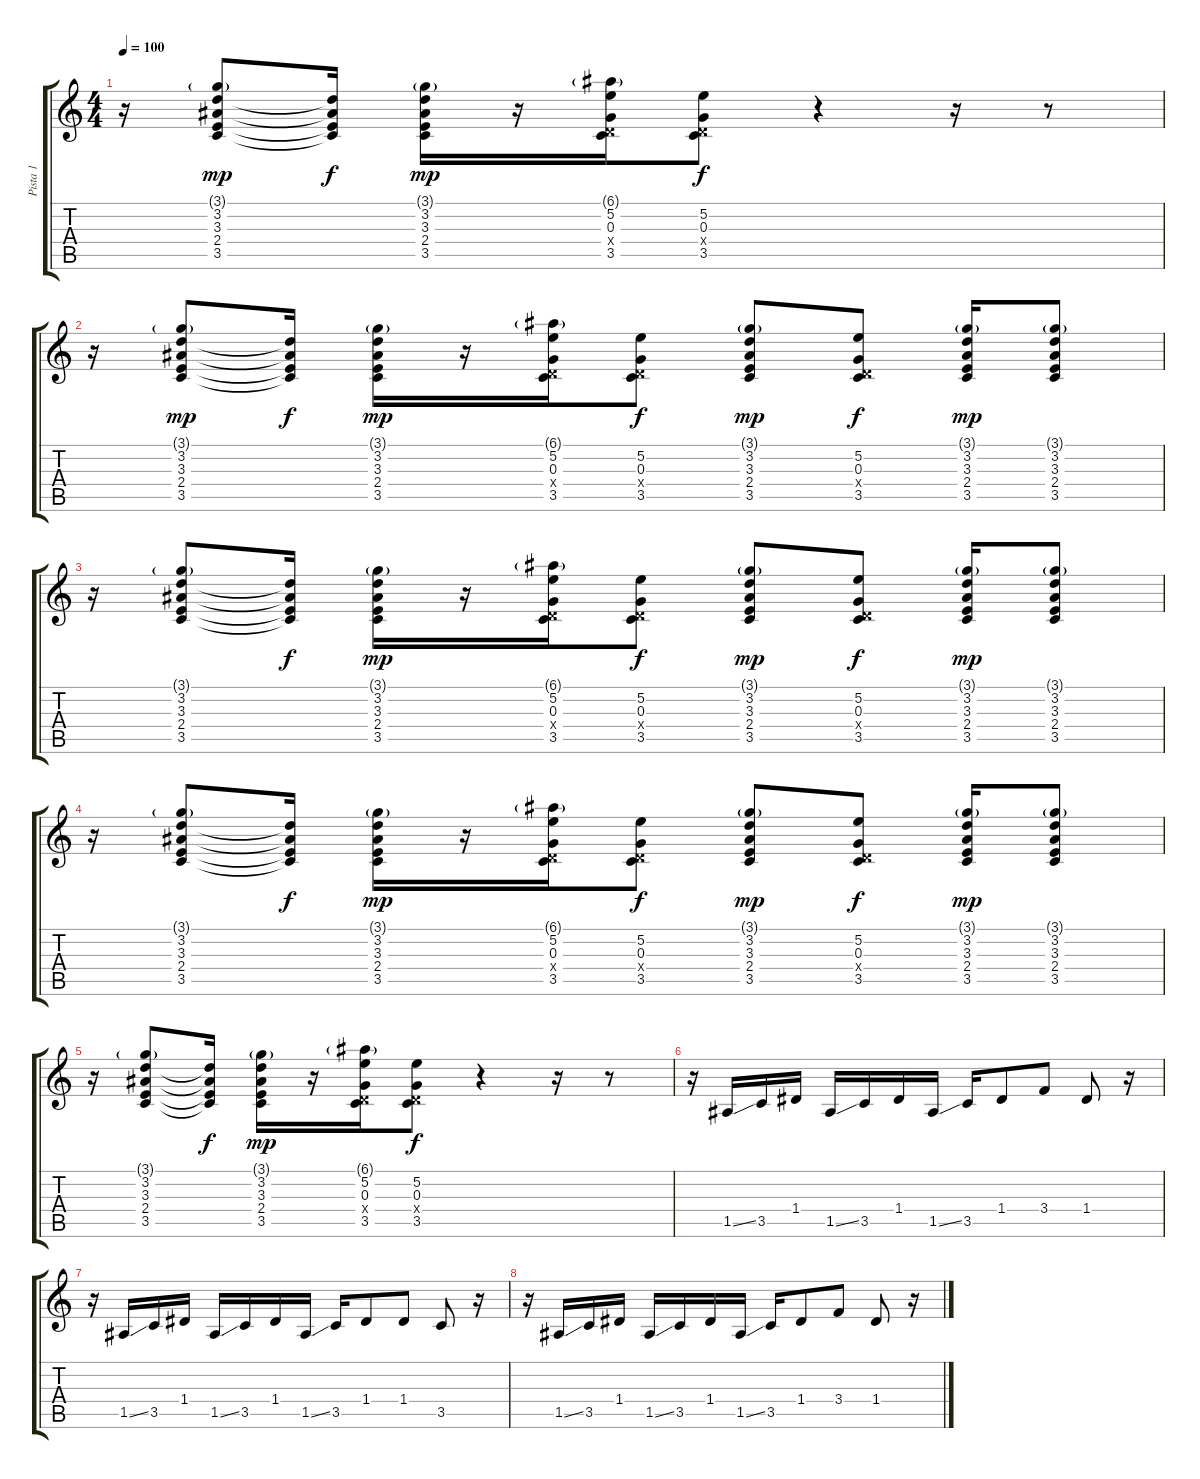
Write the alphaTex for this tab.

\track ("Pista 1" "Pista 1") {instrument electricguitarmuted}
\staff {score tabs}
\tuning (E4 B3 G3 D3 A2 E2) {hide}
\ts (4 4)
\tempo 100
\clef g2
\ks c
r.16{dy mp} (3.1{g} 3.2 3.3 2.4 3.5).8 (3.2{t} 3.3{t} 2.4{t} 3.5{t}).16{dy f} (3.1{g} 3.2 3.3 2.4 3.5).16{dy mp} r.16 (6.1{g} 5.2 0.3 0.4{x} 3.5).16 (5.2 0.3 0.4{x} 3.5).8{dy f} r.4 r.16 r.8 |
r.16 (3.1{g} 3.2 3.3 2.4 3.5).8{dy mp} (3.2{t} 3.3{t} 2.4{t} 3.5{t}).16{dy f} (3.1{g} 3.2 3.3 2.4 3.5).16{dy mp} r.16 (6.1{g} 5.2 0.3 0.4{x} 3.5).16 (5.2 0.3 0.4{x} 3.5).8{dy f} (3.1{g} 3.2 3.3 2.4 3.5).8{dy mp} (5.2 0.3 0.4{x} 3.5).8{dy f} (3.1{g} 3.2 3.3 2.4 3.5).16{dy mp} (3.1{g} 3.2 3.3 2.4 3.5).8 |
r.16 (3.1{g} 3.2 3.3 2.4 3.5).8 (3.2{t} 3.3{t} 2.4{t} 3.5{t}).16{dy f} (3.1{g} 3.2 3.3 2.4 3.5).16{dy mp} r.16 (6.1{g} 5.2 0.3 0.4{x} 3.5).16 (5.2 0.3 0.4{x} 3.5).8{dy f} (3.1{g} 3.2 3.3 2.4 3.5).8{dy mp} (5.2 0.3 0.4{x} 3.5).8{dy f} (3.1{g} 3.2 3.3 2.4 3.5).16{dy mp} (3.1{g} 3.2 3.3 2.4 3.5).8 |
r.16 (3.1{g} 3.2 3.3 2.4 3.5).8 (3.2{t} 3.3{t} 2.4{t} 3.5{t}).16{dy f} (3.1{g} 3.2 3.3 2.4 3.5).16{dy mp} r.16 (6.1{g} 5.2 0.3 0.4{x} 3.5).16 (5.2 0.3 0.4{x} 3.5).8{dy f} (3.1{g} 3.2 3.3 2.4 3.5).8{dy mp} (5.2 0.3 0.4{x} 3.5).8{dy f} (3.1{g} 3.2 3.3 2.4 3.5).16{dy mp} (3.1{g} 3.2 3.3 2.4 3.5).8 |
r.16 (3.1{g} 3.2 3.3 2.4 3.5).8 (3.2{t} 3.3{t} 2.4{t} 3.5{t}).16{dy f} (3.1{g} 3.2 3.3 2.4 3.5).16{dy mp} r.16 (6.1{g} 5.2 0.3 0.4{x} 3.5).16 (5.2 0.3 0.4{x} 3.5).8{dy f} r.4 r.16 r.8 |
r.16 1.5{ss}.16 3.5.16 1.4.16 1.5{ss}.16 3.5.16 1.4.16 1.5{ss}.16 3.5.16 1.4.8 3.4.8 1.4.8 r.16 |
r.16 1.5{ss}.16 3.5.16 1.4.16 1.5{ss}.16 3.5.16 1.4.16 1.5{ss}.16 3.5.16 1.4.8 1.4.8 3.5.8 r.16 |
r.16 1.5{ss}.16 3.5.16 1.4.16 1.5{ss}.16 3.5.16 1.4.16 1.5{ss}.16 3.5.16 1.4.8 3.4.8 1.4.8 r.16
